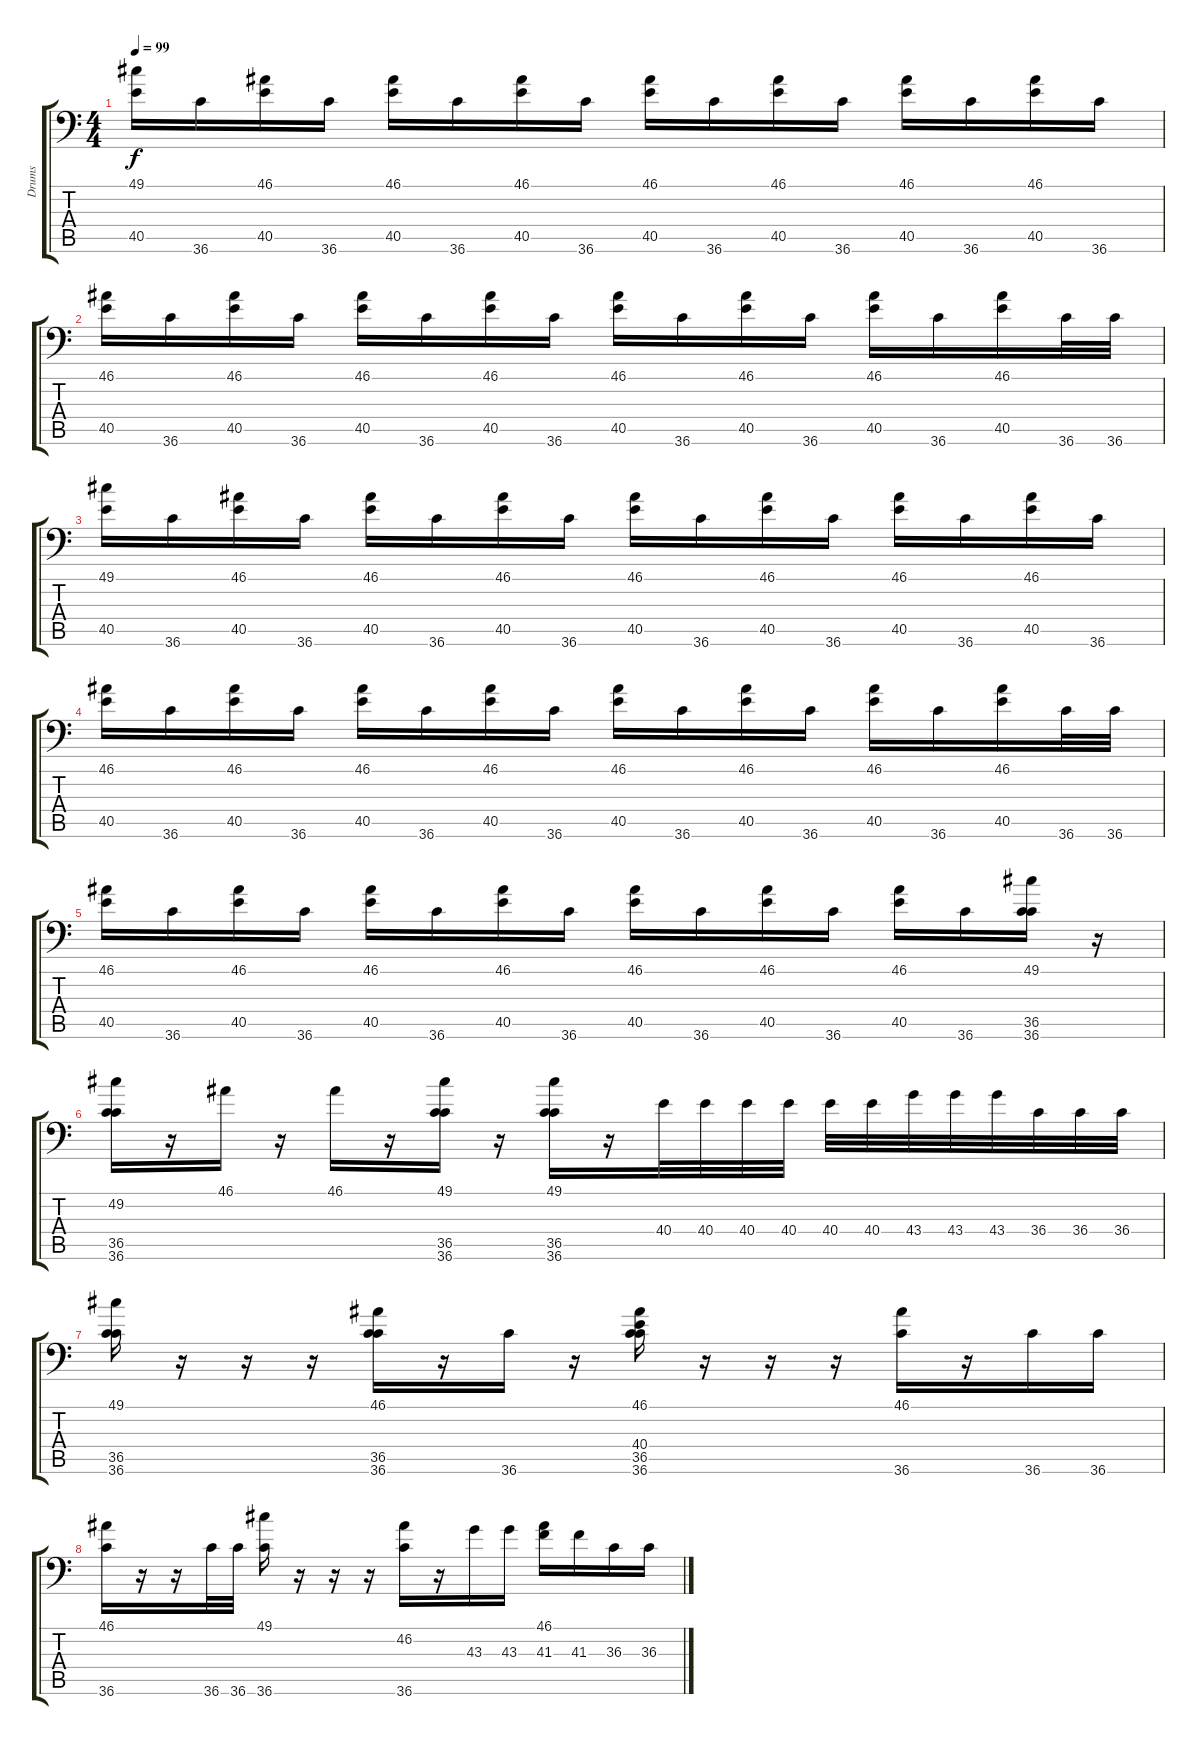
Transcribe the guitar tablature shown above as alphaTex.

\track ("Drums" "Drums") {instrument acousticgrandpiano}
\staff {score tabs}
\tuning (C-1 C-1 C-1 C-1 C-1 C-1) {hide}
\ts (4 4)
\tempo 99
\clef f4
\ks c
(49.1 40.5).16{dy f} 36.6.16 (46.1 40.5).16 36.6.16 (46.1 40.5).16 36.6.16 (46.1 40.5).16 36.6.16 (46.1 40.5).16 36.6.16 (46.1 40.5).16 36.6.16 (46.1 40.5).16 36.6.16 (46.1 40.5).16 36.6.16 |
(46.1 40.5).16 36.6.16 (46.1 40.5).16 36.6.16 (46.1 40.5).16 36.6.16 (46.1 40.5).16 36.6.16 (46.1 40.5).16 36.6.16 (46.1 40.5).16 36.6.16 (46.1 40.5).16 36.6.16 (46.1 40.5).16 36.6.32 36.6.32 |
(49.1 40.5).16 36.6.16 (46.1 40.5).16 36.6.16 (46.1 40.5).16 36.6.16 (46.1 40.5).16 36.6.16 (46.1 40.5).16 36.6.16 (46.1 40.5).16 36.6.16 (46.1 40.5).16 36.6.16 (46.1 40.5).16 36.6.16 |
(46.1 40.5).16 36.6.16 (46.1 40.5).16 36.6.16 (46.1 40.5).16 36.6.16 (46.1 40.5).16 36.6.16 (46.1 40.5).16 36.6.16 (46.1 40.5).16 36.6.16 (46.1 40.5).16 36.6.16 (46.1 40.5).16 36.6.32 36.6.32 |
(46.1 40.5).16 36.6.16 (46.1 40.5).16 36.6.16 (46.1 40.5).16 36.6.16 (46.1 40.5).16 36.6.16 (46.1 40.5).16 36.6.16 (46.1 40.5).16 36.6.16 (46.1 40.5).16 36.6.16 (49.1 36.5 36.6).16 r.16 |
(49.2 36.5 36.6).16 r.16 46.1.16 r.16 46.1.16 r.16 (49.1 36.5 36.6).16 r.16 (49.1 36.5 36.6).16 r.16 40.4.32 40.4.32 40.4.32 40.4.32 40.4.32 40.4.32 43.4.32 43.4.32 43.4.32 36.4.32 36.4.32 36.4.32 |
(49.1 36.5 36.6).16 r.16 r.16 r.16 (46.1 36.5 36.6).16 r.16 36.6.16 r.16 (46.1 40.4 36.5 36.6).16 r.16 r.16 r.16 (46.1 36.6).16 r.16 36.6.16 36.6.16 |
(46.1 36.6).16 r.16 r.16 36.6.32 36.6.32 (49.1 36.6).16 r.16 r.16 r.16 (46.2 36.6).16 r.16 43.3.16 43.3.16 (46.1 41.3).16 41.3.16 36.3.16 36.3.16
